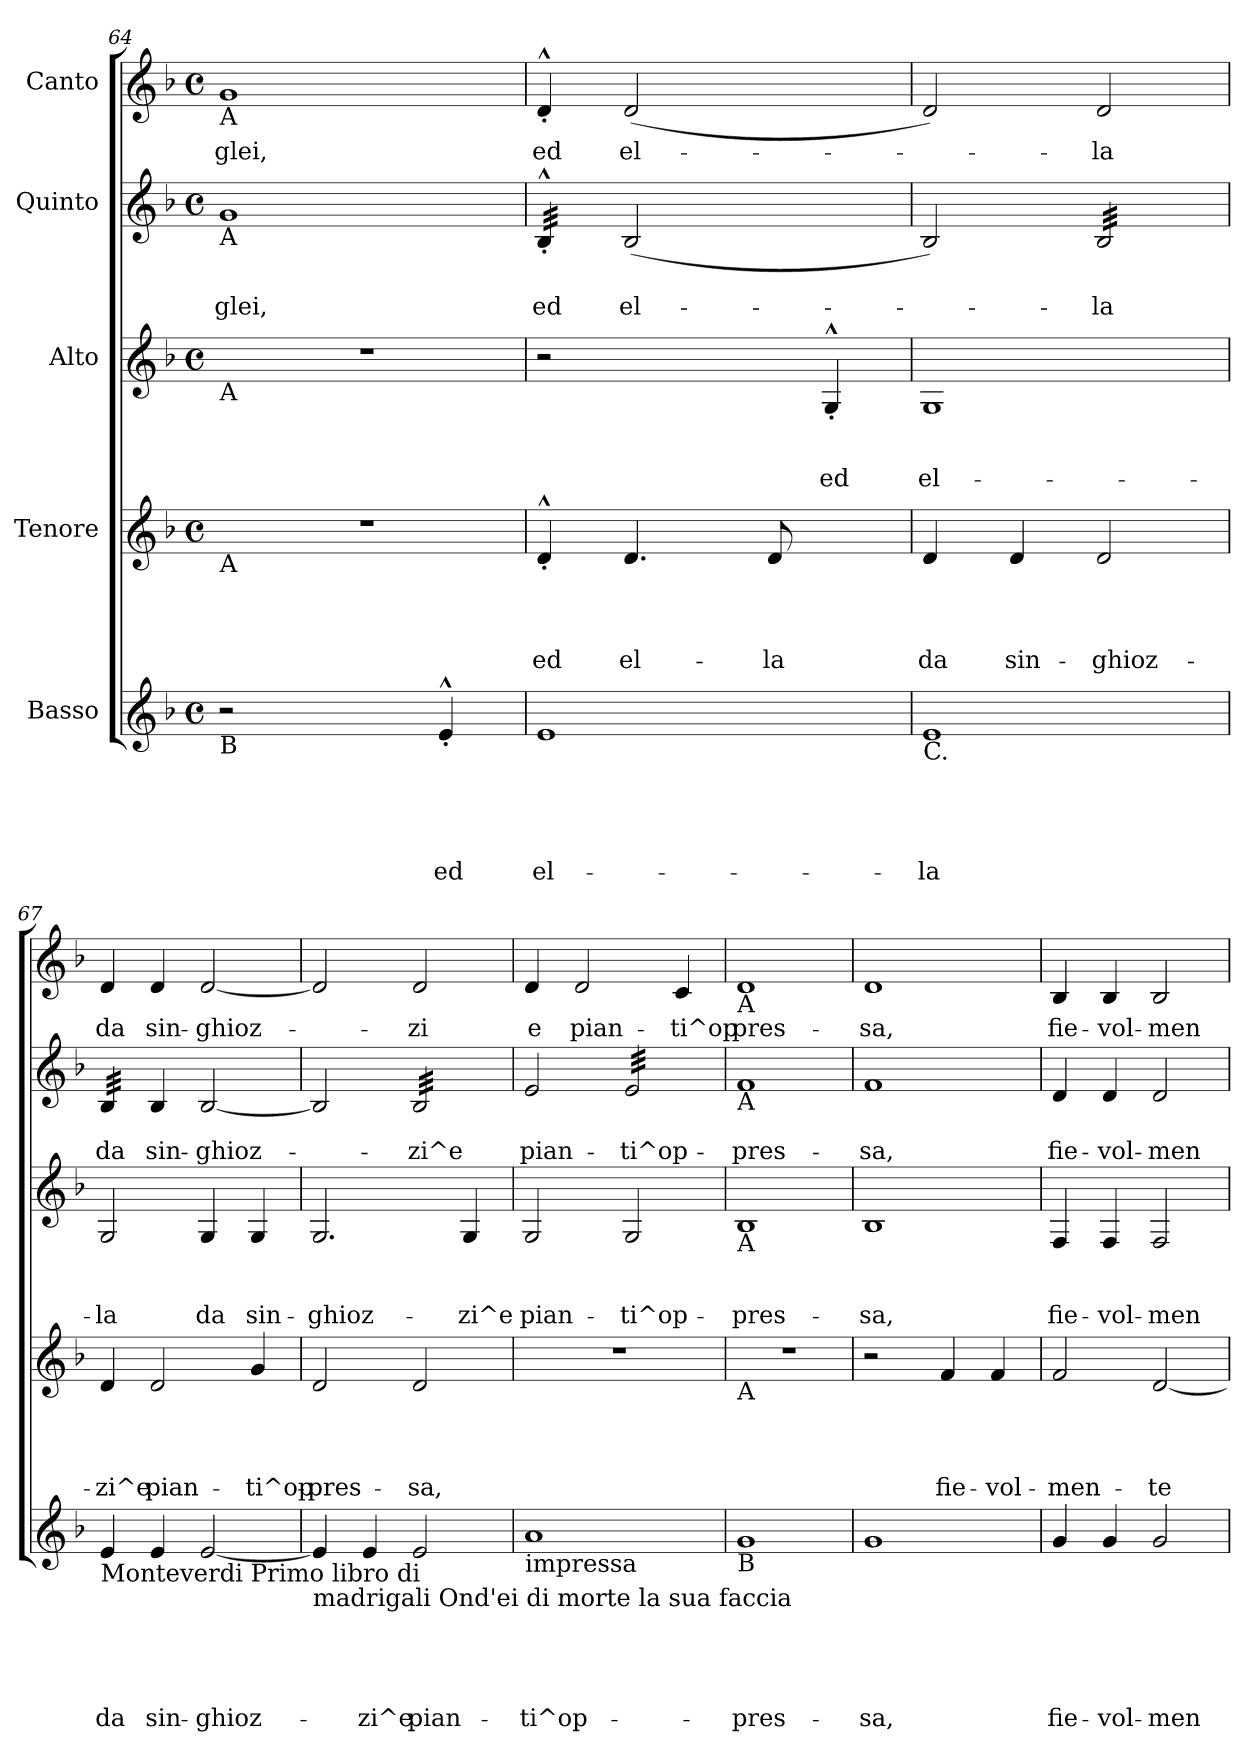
**kern	**text	**text	**text	**text	**text	**kern	**text	**text	**text	**text	**kern	**text	**text	**text	**kern	**text	**text	**kern	**text
*part5	*part5	*part5	*part5	*part5	*part5	*part4	*part4	*part4	*part4	*part4	*part3	*part3	*part3	*part3	*part2	*part2	*part2	*part1	*part1
*staff5	*staff5	*staff5	*staff5	*staff5	*staff5	*staff4	*staff4	*staff4	*staff4	*staff4	*staff3	*staff3	*staff3	*staff3	*staff2	*staff2	*staff2	*staff1	*staff1
*I"Basso	*	*	*	*	*	*I"Tenore	*	*	*	*	*I"Alto	*	*	*	*I"Quinto	*	*	*I"Canto	*
!!LO:PB:g=z
*clefG2	*	*	*	*	*	*clefG2	*	*	*	*	*clefG2	*	*	*	*clefG2	*	*	*clefG2	*
*k[b-]	*	*	*	*	*	*k[b-]	*	*	*	*	*k[b-]	*	*	*	*k[b-]	*	*	*k[b-]	*
*F:	*	*	*	*	*	*F:	*	*	*	*	*F:	*	*	*	*F:	*	*	*F:	*
*M4/4	*	*	*	*	*	*M4/4	*	*	*	*	*M4/4	*	*	*	*M4/4	*	*	*M4/4	*
*met(c)	*	*	*	*	*	*met(c)	*	*	*	*	*met(c)	*	*	*	*met(c)	*	*	*met(c)	*
=64	=64	=64	=64	=64	=64	=64	=64	=64	=64	=64	=64	=64	=64	=64	=64	=64	=64	=64	=64
!	!	!	!	!	!	!	!	!	!	!	!	!	!	!	!	!	!	!LO:TX:b:t=A	!
!	!	!	!	!	!	!	!	!	!	!	!	!	!	!	!LO:TX:b:t=A	!	!	!	!
!	!	!	!	!	!	!	!	!	!	!	!LO:TX:b:t=A	!	!	!	!	!	!	!	!
!	!	!	!	!	!	!LO:TX:b:t=A	!	!	!	!	!	!	!	!	!	!	!	!	!
!LO:TX:b:t=B	!	!	!	!	!	!	!	!	!	!	!	!	!	!	!	!	!	!	!
!	!	!	!	!	!	!	!	!	!	!	!	!	!	!	!	!	!LO:LY:b	!	!LO:LY:b
2r	.	.	.	.	.	1r	.	.	.	.	1r	.	.	.	1g	.	-glei,	1g	-glei,
4ryy	.	.	.	.	.	.	.	.	.	.	.	.	.	.	.	.	.	.	.
!	!	!	!	!	!LO:LY:b	!	!	!	!	!	!	!	!	!	!	!	!	!	!
4e^^<'</	.	.	.	.	ed	.	.	.	.	.	.	.	.	.	.	.	.	.	.
=65	=65	=65	=65	=65	=65	=65	=65	=65	=65	=65	=65	=65	=65	=65	=65	=65	=65	=65	=65
!	!	!	!	!	!LO:LY:b	!	!	!	!	!LO:LY:b	!	!	!	!	!	!	!LO:LY:b	!	!LO:LY:b
*	*	*	*	*	*	*	*	*	*	*	*	*	*	*	*tremolo	*	*	*	*
1e	.	.	.	.	el-	4d^^<'</	.	.	.	ed	2r	.	.	.	32B-^^<'</LLL	.	ed	4d^^<'</	ed
.	.	.	.	.	.	.	.	.	.	.	.	.	.	.	32B-^^<'</	.	.	.	.
.	.	.	.	.	.	.	.	.	.	.	.	.	.	.	32B-^^<'</	.	.	.	.
.	.	.	.	.	.	.	.	.	.	.	.	.	.	.	32B-^^<'</	.	.	.	.
.	.	.	.	.	.	.	.	.	.	.	.	.	.	.	32B-^^<'</	.	.	.	.
.	.	.	.	.	.	.	.	.	.	.	.	.	.	.	32B-^^<'</	.	.	.	.
.	.	.	.	.	.	.	.	.	.	.	.	.	.	.	32B-^^<'</	.	.	.	.
.	.	.	.	.	.	.	.	.	.	.	.	.	.	.	32B-^^<'</JJJ	.	.	.	.
*	*	*	*	*	*	*	*	*	*	*	*	*	*	*	*Xtremolo	*	*	*	*
!	!	!	!	!	!	!	!	!	!	!LO:LY:b	!	!	!	!	!	!	!LO:LY:b	!	!LO:LY:b
.	.	.	.	.	.	4.d/	.	.	.	el-	.	.	.	.	(<2B-/	.	el-	(<2d/	el-
.	.	.	.	.	.	.	.	.	.	.	4ryy	.	.	.	.	.	.	.	.
!	!	!	!	!	!	!	!	!	!	!LO:LY:b	!	!	!	!	!	!	!	!	!
.	.	.	.	.	.	8d/	.	.	.	-la	.	.	.	.	.	.	.	.	.
!	!	!	!	!	!	!	!	!	!	!	!	!	!	!LO:LY:b	!	!	!	!	!
.	.	.	.	.	.	4ryy	.	.	.	.	4G^^<'</	.	.	ed	4ryy	.	.	4ryy	.
=66	=66	=66	=66	=66	=66	=66	=66	=66	=66	=66	=66	=66	=66	=66	=66	=66	=66	=66	=66
!LO:TX:b:t=C.	!	!	!	!	!	!	!	!	!	!	!	!	!	!	!	!	!	!	!
!	!	!	!	!	!LO:LY:b	!	!	!	!	!LO:LY:b	!	!	!	!LO:LY:b	!	!	!	!	!
1e	.	.	.	.	-la	4d/	.	.	.	da	1G	.	.	el-	2B-/)	.	.	2d/)	.
!	!	!	!	!	!	!	!	!	!	!LO:LY:b	!	!	!	!	!	!	!	!	!
.	.	.	.	.	.	4d/	.	.	.	sin-	.	.	.	.	.	.	.	.	.
!	!	!	!	!	!	!	!	!	!	!LO:LY:b	!	!	!	!	!	!	!LO:LY:b	!	!LO:LY:b
*	*	*	*	*	*	*	*	*	*	*	*	*	*	*	*tremolo	*	*	*	*
.	.	.	.	.	.	2d/	.	.	.	-ghioz-	.	.	.	.	32B-/LLL	.	-la	2d/	-la
.	.	.	.	.	.	.	.	.	.	.	.	.	.	.	32B-/	.	.	.	.
.	.	.	.	.	.	.	.	.	.	.	.	.	.	.	32B-/	.	.	.	.
.	.	.	.	.	.	.	.	.	.	.	.	.	.	.	32B-/	.	.	.	.
.	.	.	.	.	.	.	.	.	.	.	.	.	.	.	32B-/	.	.	.	.
.	.	.	.	.	.	.	.	.	.	.	.	.	.	.	32B-/	.	.	.	.
.	.	.	.	.	.	.	.	.	.	.	.	.	.	.	32B-/	.	.	.	.
.	.	.	.	.	.	.	.	.	.	.	.	.	.	.	32B-/	.	.	.	.
.	.	.	.	.	.	.	.	.	.	.	.	.	.	.	32B-/	.	.	.	.
.	.	.	.	.	.	.	.	.	.	.	.	.	.	.	32B-/	.	.	.	.
.	.	.	.	.	.	.	.	.	.	.	.	.	.	.	32B-/	.	.	.	.
.	.	.	.	.	.	.	.	.	.	.	.	.	.	.	32B-/	.	.	.	.
.	.	.	.	.	.	.	.	.	.	.	.	.	.	.	32B-/	.	.	.	.
.	.	.	.	.	.	.	.	.	.	.	.	.	.	.	32B-/	.	.	.	.
.	.	.	.	.	.	.	.	.	.	.	.	.	.	.	32B-/	.	.	.	.
.	.	.	.	.	.	.	.	.	.	.	.	.	.	.	32B-/JJJ	.	.	.	.
=67	=67	=67	=67	=67	=67	=67	=67	=67	=67	=67	=67	=67	=67	=67	=67	=67	=67	=67	=67
!LO:TX:b:t=Monteverdi Primo libro di	!	!	!	!	!	!	!	!	!	!	!	!	!	!	!	!	!	!	!
!	!	!	!	!	!LO:LY:b	!	!	!	!	!LO:LY:b	!	!	!	!LO:LY:b	!	!	!LO:LY:b	!	!LO:LY:b
4e/	.	.	.	.	da	4d/	.	.	.	-zi^e	2G/	.	.	-la	32B-/LLL	.	da	4d/	da
.	.	.	.	.	.	.	.	.	.	.	.	.	.	.	32B-/	.	.	.	.
.	.	.	.	.	.	.	.	.	.	.	.	.	.	.	32B-/	.	.	.	.
.	.	.	.	.	.	.	.	.	.	.	.	.	.	.	32B-/	.	.	.	.
.	.	.	.	.	.	.	.	.	.	.	.	.	.	.	32B-/	.	.	.	.
.	.	.	.	.	.	.	.	.	.	.	.	.	.	.	32B-/	.	.	.	.
.	.	.	.	.	.	.	.	.	.	.	.	.	.	.	32B-/	.	.	.	.
.	.	.	.	.	.	.	.	.	.	.	.	.	.	.	32B-/JJJ	.	.	.	.
*	*	*	*	*	*	*	*	*	*	*	*	*	*	*	*Xtremolo	*	*	*	*
!	!	!	!	!	!LO:LY:b	!	!	!	!	!LO:LY:b	!	!	!	!	!	!	!LO:LY:b	!	!LO:LY:b
4e/	.	.	.	.	sin-	2d/	.	.	.	pian-	.	.	.	.	4B-/	.	sin-	4d/	sin-
!	!	!	!	!	!LO:LY:b	!	!	!	!	!	!	!	!	!LO:LY:b	!	!	!LO:LY:b	!	!LO:LY:b
[<2e/	.	.	.	.	-ghioz-	.	.	.	.	.	4G/	.	.	da	[<2B-/	.	-ghioz-	[<2d/	-ghioz-
!	!	!	!	!	!	!	!	!	!	!LO:LY:b	!	!	!	!LO:LY:b	!	!	!	!	!
.	.	.	.	.	.	4g/	.	.	.	-ti^op-	4G/	.	.	sin-	.	.	.	.	.
=68	=68	=68	=68	=68	=68	=68	=68	=68	=68	=68	=68	=68	=68	=68	=68	=68	=68	=68	=68
!LO:TX:b:t=madrigali Ond'ei di morte la sua faccia	!	!	!	!	!	!	!	!	!	!	!	!	!	!	!	!	!	!	!
!	!	!	!	!	!	!	!	!	!	!LO:LY:b	!	!	!	!LO:LY:b	!	!	!	!	!
4e/]	.	.	.	.	.	2d/	.	.	.	-pres-	2.G/	.	.	-ghioz-	2B-/]	.	.	2d/]	.
!	!	!	!	!	!LO:LY:b	!	!	!	!	!	!	!	!	!	!	!	!	!	!
4e/	.	.	.	.	-zi^e	.	.	.	.	.	.	.	.	.	.	.	.	.	.
!	!	!	!	!	!LO:LY:b	!	!	!	!	!LO:LY:b	!	!	!	!	!	!	!LO:LY:b	!	!LO:LY:b
*	*	*	*	*	*	*	*	*	*	*	*	*	*	*	*tremolo	*	*	*	*
2e/	.	.	.	.	pian-	2d/	.	.	.	-sa,	.	.	.	.	32B-/LLL	.	-zi^e	2d/	-zi
.	.	.	.	.	.	.	.	.	.	.	.	.	.	.	32B-/	.	.	.	.
.	.	.	.	.	.	.	.	.	.	.	.	.	.	.	32B-/	.	.	.	.
.	.	.	.	.	.	.	.	.	.	.	.	.	.	.	32B-/	.	.	.	.
.	.	.	.	.	.	.	.	.	.	.	.	.	.	.	32B-/	.	.	.	.
.	.	.	.	.	.	.	.	.	.	.	.	.	.	.	32B-/	.	.	.	.
.	.	.	.	.	.	.	.	.	.	.	.	.	.	.	32B-/	.	.	.	.
.	.	.	.	.	.	.	.	.	.	.	.	.	.	.	32B-/	.	.	.	.
!	!	!	!	!	!	!	!	!	!	!	!	!	!	!LO:LY:b	!	!	!	!	!
.	.	.	.	.	.	.	.	.	.	.	4G/	.	.	-zi^e	32B-/	.	.	.	.
.	.	.	.	.	.	.	.	.	.	.	.	.	.	.	32B-/	.	.	.	.
.	.	.	.	.	.	.	.	.	.	.	.	.	.	.	32B-/	.	.	.	.
.	.	.	.	.	.	.	.	.	.	.	.	.	.	.	32B-/	.	.	.	.
.	.	.	.	.	.	.	.	.	.	.	.	.	.	.	32B-/	.	.	.	.
.	.	.	.	.	.	.	.	.	.	.	.	.	.	.	32B-/	.	.	.	.
.	.	.	.	.	.	.	.	.	.	.	.	.	.	.	32B-/	.	.	.	.
.	.	.	.	.	.	.	.	.	.	.	.	.	.	.	32B-/JJJ	.	.	.	.
*	*	*	*	*	*	*	*	*	*	*	*	*	*	*	*Xtremolo	*	*	*	*
=69	=69	=69	=69	=69	=69	=69	=69	=69	=69	=69	=69	=69	=69	=69	=69	=69	=69	=69	=69
!LO:TX:b:t=impressa	!	!	!	!	!	!	!	!	!	!	!	!	!	!	!	!	!	!	!
!	!	!	!	!	!LO:LY:b	!	!	!	!	!	!	!	!	!LO:LY:b	!	!	!LO:LY:b	!	!LO:LY:b
1a	.	.	.	.	-ti^op-	1r	.	.	.	.	2G/	.	.	pian-	2e/	.	pian-	4d/	e
!	!	!	!	!	!	!	!	!	!	!	!	!	!	!	!	!	!	!	!LO:LY:b
.	.	.	.	.	.	.	.	.	.	.	.	.	.	.	.	.	.	2d/	pian-
!	!	!	!	!	!	!	!	!	!	!	!	!	!	!LO:LY:b	!	!	!LO:LY:b	!	!
*	*	*	*	*	*	*	*	*	*	*	*	*	*	*	*tremolo	*	*	*	*
.	.	.	.	.	.	.	.	.	.	.	2G/	.	.	-ti^op-	32e/LLL	.	-ti^op-	.	.
.	.	.	.	.	.	.	.	.	.	.	.	.	.	.	32e/	.	.	.	.
.	.	.	.	.	.	.	.	.	.	.	.	.	.	.	32e/	.	.	.	.
.	.	.	.	.	.	.	.	.	.	.	.	.	.	.	32e/	.	.	.	.
.	.	.	.	.	.	.	.	.	.	.	.	.	.	.	32e/	.	.	.	.
.	.	.	.	.	.	.	.	.	.	.	.	.	.	.	32e/	.	.	.	.
.	.	.	.	.	.	.	.	.	.	.	.	.	.	.	32e/	.	.	.	.
.	.	.	.	.	.	.	.	.	.	.	.	.	.	.	32e/	.	.	.	.
!	!	!	!	!	!	!	!	!	!	!	!	!	!	!	!	!	!	!	!LO:LY:b
.	.	.	.	.	.	.	.	.	.	.	.	.	.	.	32e/	.	.	4c/	-ti^op
.	.	.	.	.	.	.	.	.	.	.	.	.	.	.	32e/	.	.	.	.
.	.	.	.	.	.	.	.	.	.	.	.	.	.	.	32e/	.	.	.	.
.	.	.	.	.	.	.	.	.	.	.	.	.	.	.	32e/	.	.	.	.
.	.	.	.	.	.	.	.	.	.	.	.	.	.	.	32e/	.	.	.	.
.	.	.	.	.	.	.	.	.	.	.	.	.	.	.	32e/	.	.	.	.
.	.	.	.	.	.	.	.	.	.	.	.	.	.	.	32e/	.	.	.	.
.	.	.	.	.	.	.	.	.	.	.	.	.	.	.	32e/JJJ	.	.	.	.
*	*	*	*	*	*	*	*	*	*	*	*	*	*	*	*Xtremolo	*	*	*	*
!!LO:PB:g=z
=70	=70	=70	=70	=70	=70	=70	=70	=70	=70	=70	=70	=70	=70	=70	=70	=70	=70	=70	=70
!	!	!	!	!	!	!	!	!	!	!	!	!	!	!	!	!	!	!LO:TX:b:t=A	!
!	!	!	!	!	!	!	!	!	!	!	!	!	!	!	!LO:TX:b:t=A	!	!	!	!
!	!	!	!	!	!	!	!	!	!	!	!LO:TX:b:t=A	!	!	!	!	!	!	!	!
!	!	!	!	!	!	!LO:TX:b:t=A	!	!	!	!	!	!	!	!	!	!	!	!	!
!LO:TX:b:t=B	!	!	!	!	!	!	!	!	!	!	!	!	!	!	!	!	!	!	!
!	!	!	!	!	!LO:LY:b	!	!	!	!	!	!	!	!	!LO:LY:b	!	!	!LO:LY:b	!	!LO:LY:b
1g	.	.	.	.	-pres-	1r	.	.	.	.	1B-	.	.	-pres-	1f	.	-pres-	1d	pres-
=71	=71	=71	=71	=71	=71	=71	=71	=71	=71	=71	=71	=71	=71	=71	=71	=71	=71	=71	=71
!	!	!	!	!	!LO:LY:b	!	!	!	!	!	!	!	!	!LO:LY:b	!	!	!LO:LY:b	!	!LO:LY:b
1g	.	.	.	.	-sa,	2r	.	.	.	.	1B-	.	.	-sa,	1f	.	-sa,	1d	-sa,
!	!	!	!	!	!	!	!	!	!	!LO:LY:b	!	!	!	!	!	!	!	!	!
.	.	.	.	.	.	4f/	.	.	.	fie-	.	.	.	.	.	.	.	.	.
!	!	!	!	!	!	!	!	!	!	!LO:LY:b	!	!	!	!	!	!	!	!	!
.	.	.	.	.	.	4f/	.	.	.	-vol-	.	.	.	.	.	.	.	.	.
=72	=72	=72	=72	=72	=72	=72	=72	=72	=72	=72	=72	=72	=72	=72	=72	=72	=72	=72	=72
!	!	!	!	!	!LO:LY:b	!	!	!	!	!LO:LY:b	!	!	!	!LO:LY:b	!	!	!LO:LY:b	!	!LO:LY:b
4g/	.	.	.	.	fie-	2f/	.	.	.	-men-	4F/	.	.	fie-	4d/	.	fie-	4B-/	fie-
!	!	!	!	!	!LO:LY:b	!	!	!	!	!	!	!	!	!LO:LY:b	!	!	!LO:LY:b	!	!LO:LY:b
4g/	.	.	.	.	-vol-	.	.	.	.	.	4F/	.	.	-vol-	4d/	.	-vol-	4B-/	-vol-
!	!	!	!	!	!LO:LY:b	!	!	!	!	!LO:LY:b	!	!	!	!LO:LY:b	!	!	!LO:LY:b	!	!LO:LY:b
2g/	.	.	.	.	-men-	[<2d/	.	.	.	-te	2F/	.	.	-men-	2d/	.	-men-	2B-/	-men-
=	=	=	=	=	=	=	=	=	=	=	=	=	=	=	=	=	=	=	=
*-	*-	*-	*-	*-	*-	*-	*-	*-	*-	*-	*-	*-	*-	*-	*-	*-	*-	*-	*-
